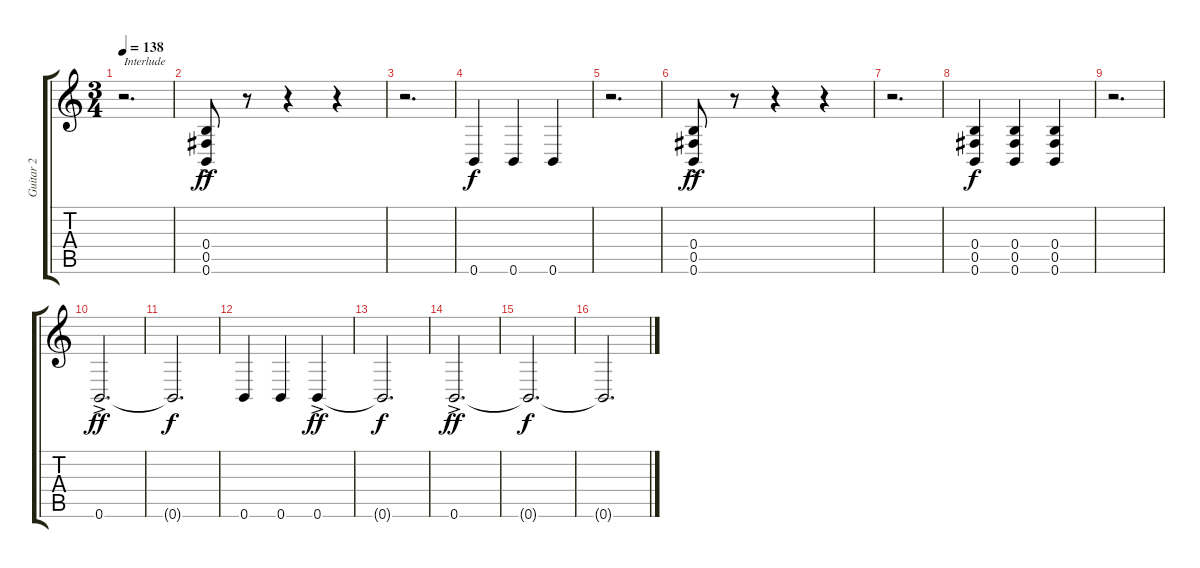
\track ("Guitar 2" "Guitar 2") {instrument distortionguitar}
\staff {score tabs}
\tuning (Db4 Ab3 E3 B2 Gb2 B1) {hide}
\ts (3 4)
\tempo 138
\clef g2
\ks c
r.2{d txt "Interlude" dy f} |
(0.4{ac} 0.5{ac} 0.6{ac}).8{dy ff} r.8 r.4 r.4 |
r.2{d} |
0.6.4{dy f} 0.6.4 0.6.4 |
r.2{d} |
(0.4{ac} 0.5{ac} 0.6{ac}).8{dy ff} r.8 r.4 r.4 |
r.2{d} |
(0.4 0.5 0.6).4{dy f} (0.4 0.5 0.6).4 (0.4 0.5 0.6).4 |
r.2{d} |
0.6{ac}.2{d dy ff} |
0.6{t}.2{d dy f} |
0.6.4 0.6.4 0.6{ac}.4{dy ff} |
0.6{t}.2{d dy f} |
0.6{ac}.2{d dy ff} |
0.6{t}.2{d dy f} |
0.6{t}.2{d}
